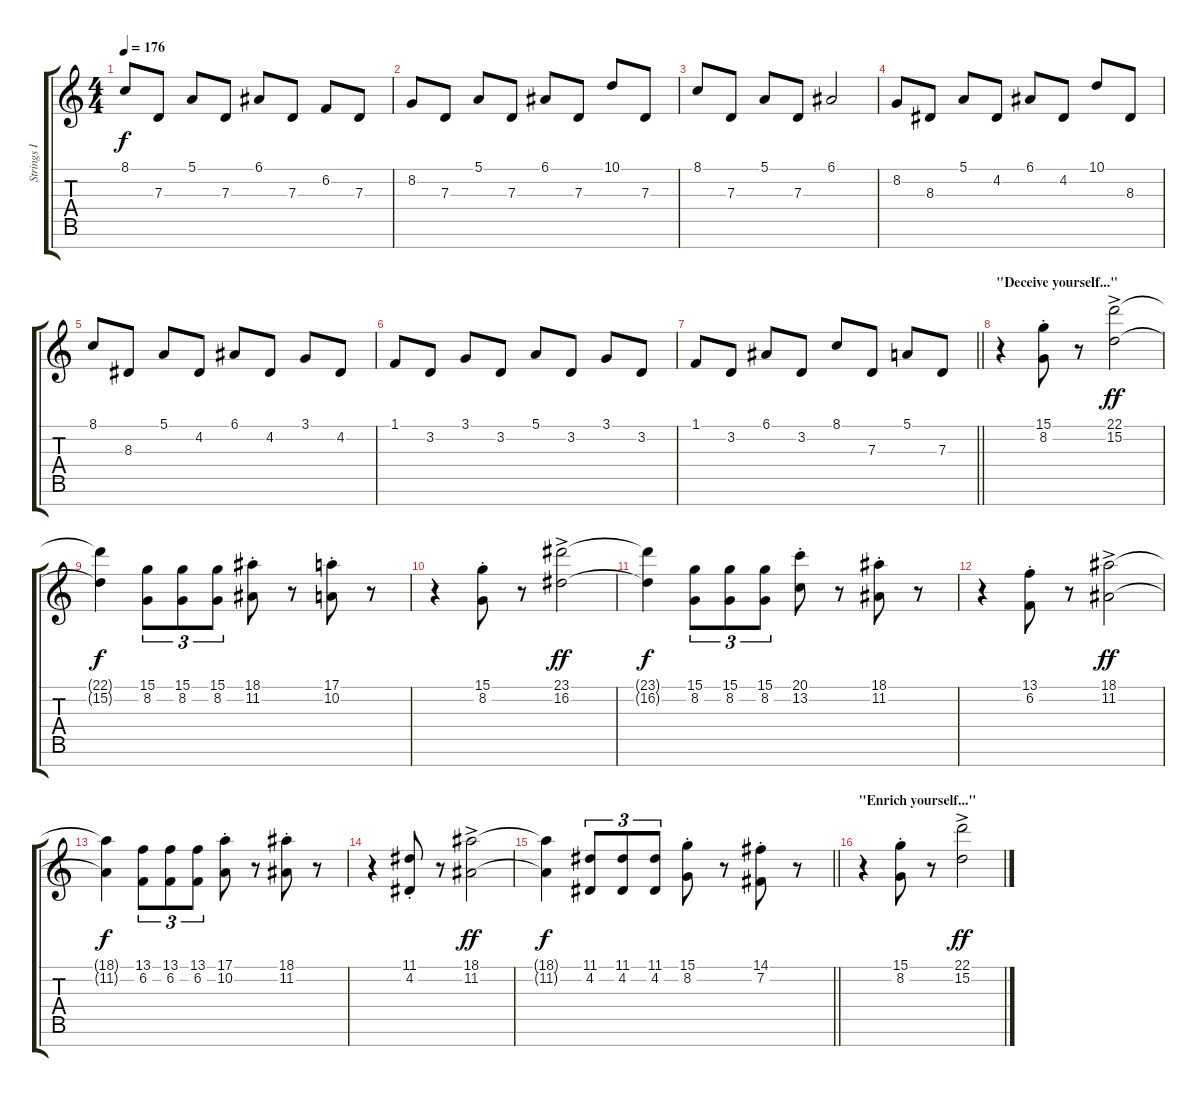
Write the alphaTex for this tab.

\track ("Strings I" "Strings I") {instrument stringensemble1}
\staff {score tabs}
\tuning (E4 B3 G3 D3 A2 E2 B1) {hide}
\ts (4 4)
\tempo 176
\clef g2
\ks c
8.1.8{dy f} 7.3.8 5.1.8 7.3.8 6.1.8 7.3.8 6.2.8 7.3.8 |
8.2.8 7.3.8 5.1.8 7.3.8 6.1.8 7.3.8 10.1.8 7.3.8 |
8.1.8 7.3.8 5.1.8 7.3.8 6.1.2 |
8.2.8 8.3.8 5.1.8 4.2.8 6.1.8 4.2.8 10.1.8 8.3.8 |
8.1.8 8.3.8 5.1.8 4.2.8 6.1.8 4.2.8 3.1.8 4.2.8 |
1.1.8 3.2.8 3.1.8 3.2.8 5.1.8 3.2.8 3.1.8 3.2.8 |
\barLineRight lightlight
1.1.8 3.2.8 6.1.8 3.2.8 8.1.8 7.3.8 5.1.8 7.3.8 |
\section ("" "\"Deceive yourself...\"")
r.4{volume 14} (15.1{st} 8.2{st}).8 r.8 (22.1{ac} 15.2{ac}).2{dy ff} |
(22.1{t} 15.2{t}).4{dy f} (15.1 8.2).8{tu (3 2)} (15.1 8.2).8{tu (3 2)} (15.1 8.2).8{tu (3 2)} (18.1{st} 11.2{st}).8 r.8 (17.1{st} 10.2{st}).8 r.8 |
r.4 (15.1{st} 8.2{st}).8 r.8 (23.1{ac} 16.2{ac}).2{dy ff} |
(23.1{t} 16.2{t}).4{dy f} (15.1 8.2).8{tu (3 2)} (15.1 8.2).8{tu (3 2)} (15.1 8.2).8{tu (3 2)} (20.1{st} 13.2{st}).8 r.8 (18.1{st} 11.2{st}).8 r.8 |
r.4 (13.1{st} 6.2{st}).8 r.8 (18.1{ac} 11.2{ac}).2{dy ff} |
(18.1{t} 11.2{t}).4{dy f} (13.1 6.2).8{tu (3 2)} (13.1 6.2).8{tu (3 2)} (13.1 6.2).8{tu (3 2)} (17.1{st} 10.2{st}).8 r.8 (18.1{st} 11.2{st}).8 r.8 |
r.4 (11.1{st} 4.2{st}).8 r.8 (18.1{ac} 11.2{ac}).2{dy ff} |
\barLineRight lightlight
(18.1{t} 11.2{t}).4{dy f} (11.1 4.2).8{tu (3 2)} (11.1 4.2).8{tu (3 2)} (11.1 4.2).8{tu (3 2)} (15.1{st} 8.2{st}).8 r.8 (14.1{st} 7.2{st}).8 r.8 |
\section ("" "\"Enrich yourself...\"")
r.4 (15.1{st} 8.2{st}).8 r.8 (22.1{ac} 15.2{ac}).2{dy ff}
